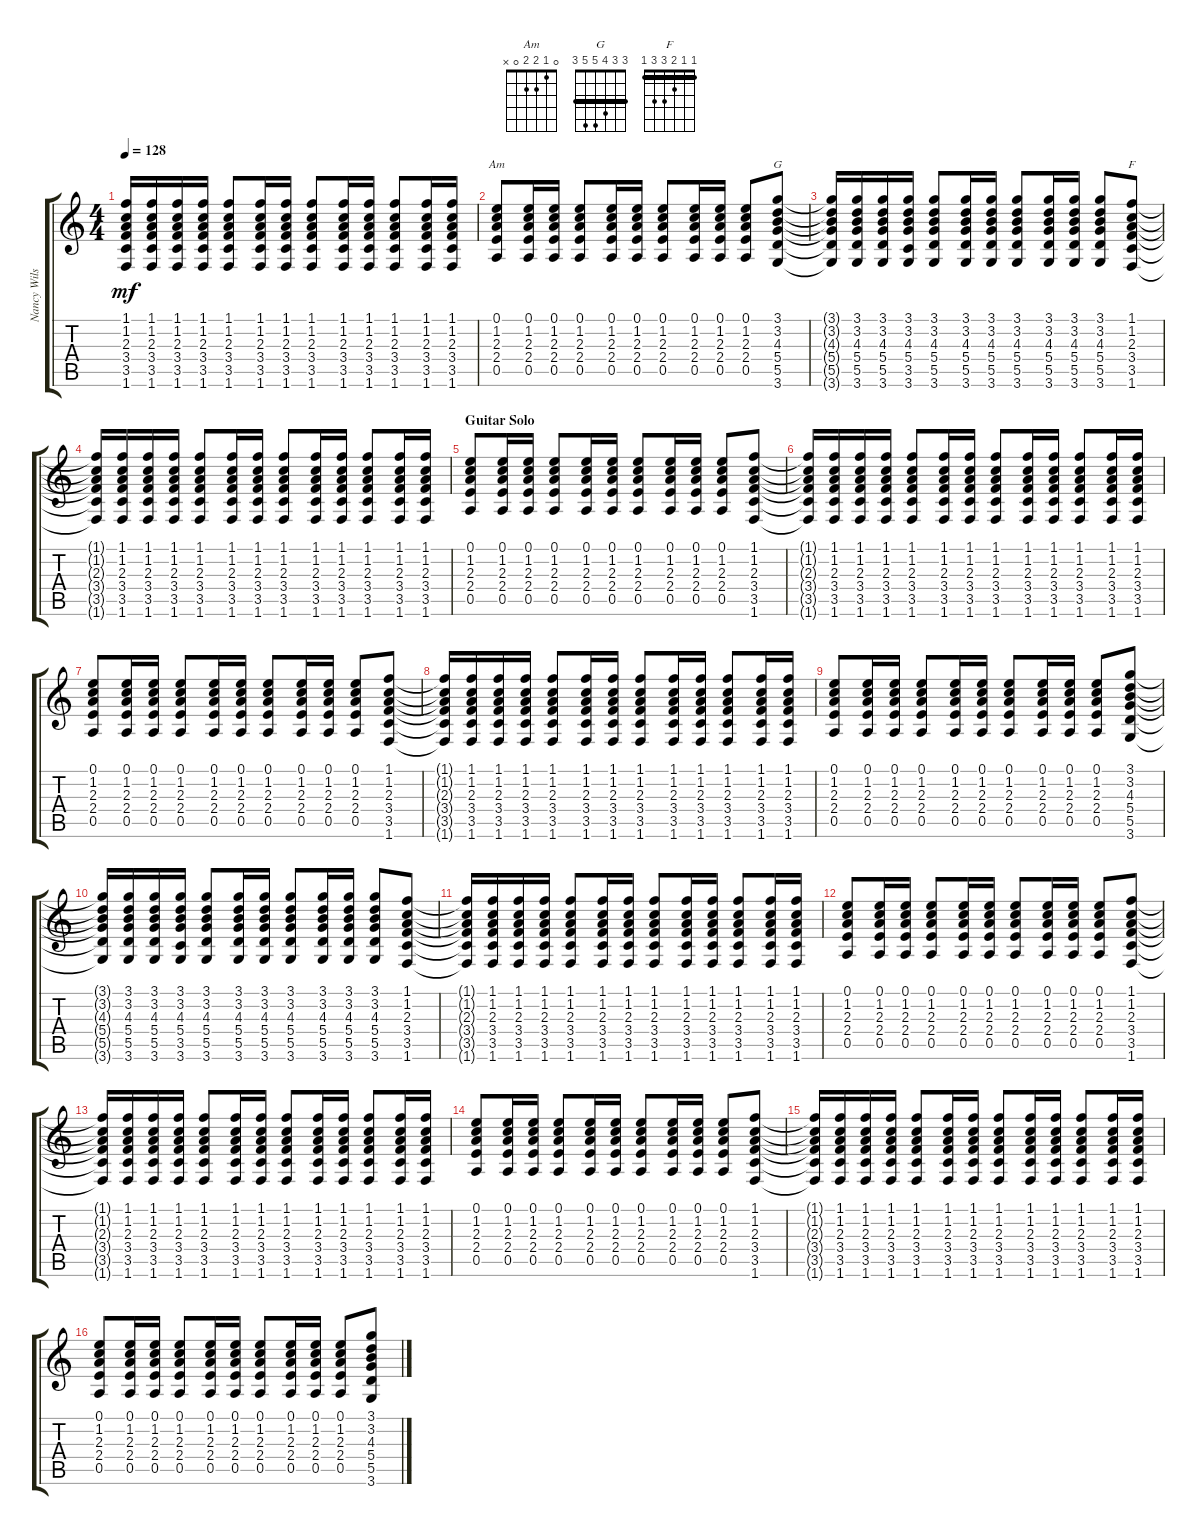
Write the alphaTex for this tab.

\track ("Nancy Wilson" "Nancy Wils") {instrument acousticguitarsteel}
\staff {score tabs}
\tuning (E4 B3 G3 D3 A2 E2) {hide}
\chord ("Am" 0 1 2 2 0 x)
\chord ("G" 3 3 4 5 5 3) {barre 3}
\chord ("F" 1 1 2 3 3 1) {barre 1}
\ts (4 4)
\tempo 128
\clef g2
\ks c
(1.1{t} 1.2{t} 2.3{t} 3.4{t} 3.5{t} 1.6{t}).16{dy mf} (1.1 1.2 2.3 3.4 3.5 1.6).16 (1.1 1.2 2.3 3.4 3.5 1.6).16 (1.1 1.2 2.3 3.4 3.5 1.6).16 (1.1 1.2 2.3 3.4 3.5 1.6).8 (1.1 1.2 2.3 3.4 3.5 1.6).16 (1.1 1.2 2.3 3.4 3.5 1.6).16 (1.1 1.2 2.3 3.4 3.5 1.6).8 (1.1 1.2 2.3 3.4 3.5 1.6).16 (1.1 1.2 2.3 3.4 3.5 1.6).16 (1.1 1.2 2.3 3.4 3.5 1.6).8 (1.1 1.2 2.3 3.4 3.5 1.6).16 (1.1 1.2 2.3 3.4 3.5 1.6).16 |
(0.1 1.2 2.3 2.4 0.5).8{ch "Am"} (0.1 1.2 2.3 2.4 0.5).16 (0.1 1.2 2.3 2.4 0.5).16 (0.1 1.2 2.3 2.4 0.5).8 (0.1 1.2 2.3 2.4 0.5).16 (0.1 1.2 2.3 2.4 0.5).16 (0.1 1.2 2.3 2.4 0.5).8 (0.1 1.2 2.3 2.4 0.5).16 (0.1 1.2 2.3 2.4 0.5).16 (0.1 1.2 2.3 2.4 0.5).8 (3.1 3.2 4.3 5.4 5.5 3.6).8{ch "G"} |
(3.1{t} 3.2{t} 4.3{t} 5.4{t} 5.5{t} 3.6{t}).16 (3.1 3.2 4.3 5.4 5.5 3.6).16 (3.1 3.2 4.3 5.4 5.5 3.6).16 (3.1 3.2 4.3 5.4 3.5 3.6).16 (3.1 3.2 4.3 5.4 5.5 3.6).8 (3.1 3.2 4.3 5.4 5.5 3.6).16 (3.1 3.2 4.3 5.4 5.5 3.6).16 (3.1 3.2 4.3 5.4 5.5 3.6).8 (3.1 3.2 4.3 5.4 5.5 3.6).16 (3.1 3.2 4.3 5.4 5.5 3.6).16 (3.1 3.2 4.3 5.4 5.5 3.6).8 (1.1 1.2 2.3 3.4 3.5 1.6).8{ch "F"} |
(1.1{t} 1.2{t} 2.3{t} 3.4{t} 3.5{t} 1.6{t}).16 (1.1 1.2 2.3 3.4 3.5 1.6).16 (1.1 1.2 2.3 3.4 3.5 1.6).16 (1.1 1.2 2.3 3.4 3.5 1.6).16 (1.1 1.2 2.3 3.4 3.5 1.6).8 (1.1 1.2 2.3 3.4 3.5 1.6).16 (1.1 1.2 2.3 3.4 3.5 1.6).16 (1.1 1.2 2.3 3.4 3.5 1.6).8 (1.1 1.2 2.3 3.4 3.5 1.6).16 (1.1 1.2 2.3 3.4 3.5 1.6).16 (1.1 1.2 2.3 3.4 3.5 1.6).8 (1.1 1.2 2.3 3.4 3.5 1.6).16 (1.1 1.2 2.3 3.4 3.5 1.6).16 |
\section ("" "Guitar Solo")
(0.1 1.2 2.3 2.4 0.5).8 (0.1 1.2 2.3 2.4 0.5).16 (0.1 1.2 2.3 2.4 0.5).16 (0.1 1.2 2.3 2.4 0.5).8 (0.1 1.2 2.3 2.4 0.5).16 (0.1 1.2 2.3 2.4 0.5).16 (0.1 1.2 2.3 2.4 0.5).8 (0.1 1.2 2.3 2.4 0.5).16 (0.1 1.2 2.3 2.4 0.5).16 (0.1 1.2 2.3 2.4 0.5).8 (1.1 1.2 2.3 3.4 3.5 1.6).8 |
(1.1{t} 1.2{t} 2.3{t} 3.4{t} 3.5{t} 1.6{t}).16 (1.1 1.2 2.3 3.4 3.5 1.6).16 (1.1 1.2 2.3 3.4 3.5 1.6).16 (1.1 1.2 2.3 3.4 3.5 1.6).16 (1.1 1.2 2.3 3.4 3.5 1.6).8 (1.1 1.2 2.3 3.4 3.5 1.6).16 (1.1 1.2 2.3 3.4 3.5 1.6).16 (1.1 1.2 2.3 3.4 3.5 1.6).8 (1.1 1.2 2.3 3.4 3.5 1.6).16 (1.1 1.2 2.3 3.4 3.5 1.6).16 (1.1 1.2 2.3 3.4 3.5 1.6).8 (1.1 1.2 2.3 3.4 3.5 1.6).16 (1.1 1.2 2.3 3.4 3.5 1.6).16 |
(0.1 1.2 2.3 2.4 0.5).8 (0.1 1.2 2.3 2.4 0.5).16 (0.1 1.2 2.3 2.4 0.5).16 (0.1 1.2 2.3 2.4 0.5).8 (0.1 1.2 2.3 2.4 0.5).16 (0.1 1.2 2.3 2.4 0.5).16 (0.1 1.2 2.3 2.4 0.5).8 (0.1 1.2 2.3 2.4 0.5).16 (0.1 1.2 2.3 2.4 0.5).16 (0.1 1.2 2.3 2.4 0.5).8 (1.1 1.2 2.3 3.4 3.5 1.6).8 |
(1.1{t} 1.2{t} 2.3{t} 3.4{t} 3.5{t} 1.6{t}).16 (1.1 1.2 2.3 3.4 3.5 1.6).16 (1.1 1.2 2.3 3.4 3.5 1.6).16 (1.1 1.2 2.3 3.4 3.5 1.6).16 (1.1 1.2 2.3 3.4 3.5 1.6).8 (1.1 1.2 2.3 3.4 3.5 1.6).16 (1.1 1.2 2.3 3.4 3.5 1.6).16 (1.1 1.2 2.3 3.4 3.5 1.6).8 (1.1 1.2 2.3 3.4 3.5 1.6).16 (1.1 1.2 2.3 3.4 3.5 1.6).16 (1.1 1.2 2.3 3.4 3.5 1.6).8 (1.1 1.2 2.3 3.4 3.5 1.6).16 (1.1 1.2 2.3 3.4 3.5 1.6).16 |
(0.1 1.2 2.3 2.4 0.5).8 (0.1 1.2 2.3 2.4 0.5).16 (0.1 1.2 2.3 2.4 0.5).16 (0.1 1.2 2.3 2.4 0.5).8 (0.1 1.2 2.3 2.4 0.5).16 (0.1 1.2 2.3 2.4 0.5).16 (0.1 1.2 2.3 2.4 0.5).8 (0.1 1.2 2.3 2.4 0.5).16 (0.1 1.2 2.3 2.4 0.5).16 (0.1 1.2 2.3 2.4 0.5).8 (3.1 3.2 4.3 5.4 5.5 3.6).8 |
(3.1{t} 3.2{t} 4.3{t} 5.4{t} 5.5{t} 3.6{t}).16 (3.1 3.2 4.3 5.4 5.5 3.6).16 (3.1 3.2 4.3 5.4 5.5 3.6).16 (3.1 3.2 4.3 5.4 3.5 3.6).16 (3.1 3.2 4.3 5.4 5.5 3.6).8 (3.1 3.2 4.3 5.4 5.5 3.6).16 (3.1 3.2 4.3 5.4 5.5 3.6).16 (3.1 3.2 4.3 5.4 5.5 3.6).8 (3.1 3.2 4.3 5.4 5.5 3.6).16 (3.1 3.2 4.3 5.4 5.5 3.6).16 (3.1 3.2 4.3 5.4 5.5 3.6).8 (1.1 1.2 2.3 3.4 3.5 1.6).8 |
(1.1{t} 1.2{t} 2.3{t} 3.4{t} 3.5{t} 1.6{t}).16 (1.1 1.2 2.3 3.4 3.5 1.6).16 (1.1 1.2 2.3 3.4 3.5 1.6).16 (1.1 1.2 2.3 3.4 3.5 1.6).16 (1.1 1.2 2.3 3.4 3.5 1.6).8 (1.1 1.2 2.3 3.4 3.5 1.6).16 (1.1 1.2 2.3 3.4 3.5 1.6).16 (1.1 1.2 2.3 3.4 3.5 1.6).8 (1.1 1.2 2.3 3.4 3.5 1.6).16 (1.1 1.2 2.3 3.4 3.5 1.6).16 (1.1 1.2 2.3 3.4 3.5 1.6).8 (1.1 1.2 2.3 3.4 3.5 1.6).16 (1.1 1.2 2.3 3.4 3.5 1.6).16 |
(0.1 1.2 2.3 2.4 0.5).8 (0.1 1.2 2.3 2.4 0.5).16 (0.1 1.2 2.3 2.4 0.5).16 (0.1 1.2 2.3 2.4 0.5).8 (0.1 1.2 2.3 2.4 0.5).16 (0.1 1.2 2.3 2.4 0.5).16 (0.1 1.2 2.3 2.4 0.5).8 (0.1 1.2 2.3 2.4 0.5).16 (0.1 1.2 2.3 2.4 0.5).16 (0.1 1.2 2.3 2.4 0.5).8 (1.1 1.2 2.3 3.4 3.5 1.6).8 |
(1.1{t} 1.2{t} 2.3{t} 3.4{t} 3.5{t} 1.6{t}).16 (1.1 1.2 2.3 3.4 3.5 1.6).16 (1.1 1.2 2.3 3.4 3.5 1.6).16 (1.1 1.2 2.3 3.4 3.5 1.6).16 (1.1 1.2 2.3 3.4 3.5 1.6).8 (1.1 1.2 2.3 3.4 3.5 1.6).16 (1.1 1.2 2.3 3.4 3.5 1.6).16 (1.1 1.2 2.3 3.4 3.5 1.6).8 (1.1 1.2 2.3 3.4 3.5 1.6).16 (1.1 1.2 2.3 3.4 3.5 1.6).16 (1.1 1.2 2.3 3.4 3.5 1.6).8 (1.1 1.2 2.3 3.4 3.5 1.6).16 (1.1 1.2 2.3 3.4 3.5 1.6).16 |
(0.1 1.2 2.3 2.4 0.5).8 (0.1 1.2 2.3 2.4 0.5).16 (0.1 1.2 2.3 2.4 0.5).16 (0.1 1.2 2.3 2.4 0.5).8 (0.1 1.2 2.3 2.4 0.5).16 (0.1 1.2 2.3 2.4 0.5).16 (0.1 1.2 2.3 2.4 0.5).8 (0.1 1.2 2.3 2.4 0.5).16 (0.1 1.2 2.3 2.4 0.5).16 (0.1 1.2 2.3 2.4 0.5).8 (1.1 1.2 2.3 3.4 3.5 1.6).8 |
(1.1{t} 1.2{t} 2.3{t} 3.4{t} 3.5{t} 1.6{t}).16 (1.1 1.2 2.3 3.4 3.5 1.6).16 (1.1 1.2 2.3 3.4 3.5 1.6).16 (1.1 1.2 2.3 3.4 3.5 1.6).16 (1.1 1.2 2.3 3.4 3.5 1.6).8 (1.1 1.2 2.3 3.4 3.5 1.6).16 (1.1 1.2 2.3 3.4 3.5 1.6).16 (1.1 1.2 2.3 3.4 3.5 1.6).8 (1.1 1.2 2.3 3.4 3.5 1.6).16 (1.1 1.2 2.3 3.4 3.5 1.6).16 (1.1 1.2 2.3 3.4 3.5 1.6).8 (1.1 1.2 2.3 3.4 3.5 1.6).16 (1.1 1.2 2.3 3.4 3.5 1.6).16 |
(0.1 1.2 2.3 2.4 0.5).8 (0.1 1.2 2.3 2.4 0.5).16 (0.1 1.2 2.3 2.4 0.5).16 (0.1 1.2 2.3 2.4 0.5).8 (0.1 1.2 2.3 2.4 0.5).16 (0.1 1.2 2.3 2.4 0.5).16 (0.1 1.2 2.3 2.4 0.5).8 (0.1 1.2 2.3 2.4 0.5).16 (0.1 1.2 2.3 2.4 0.5).16 (0.1 1.2 2.3 2.4 0.5).8 (3.1 3.2 4.3 5.4 5.5 3.6).8
